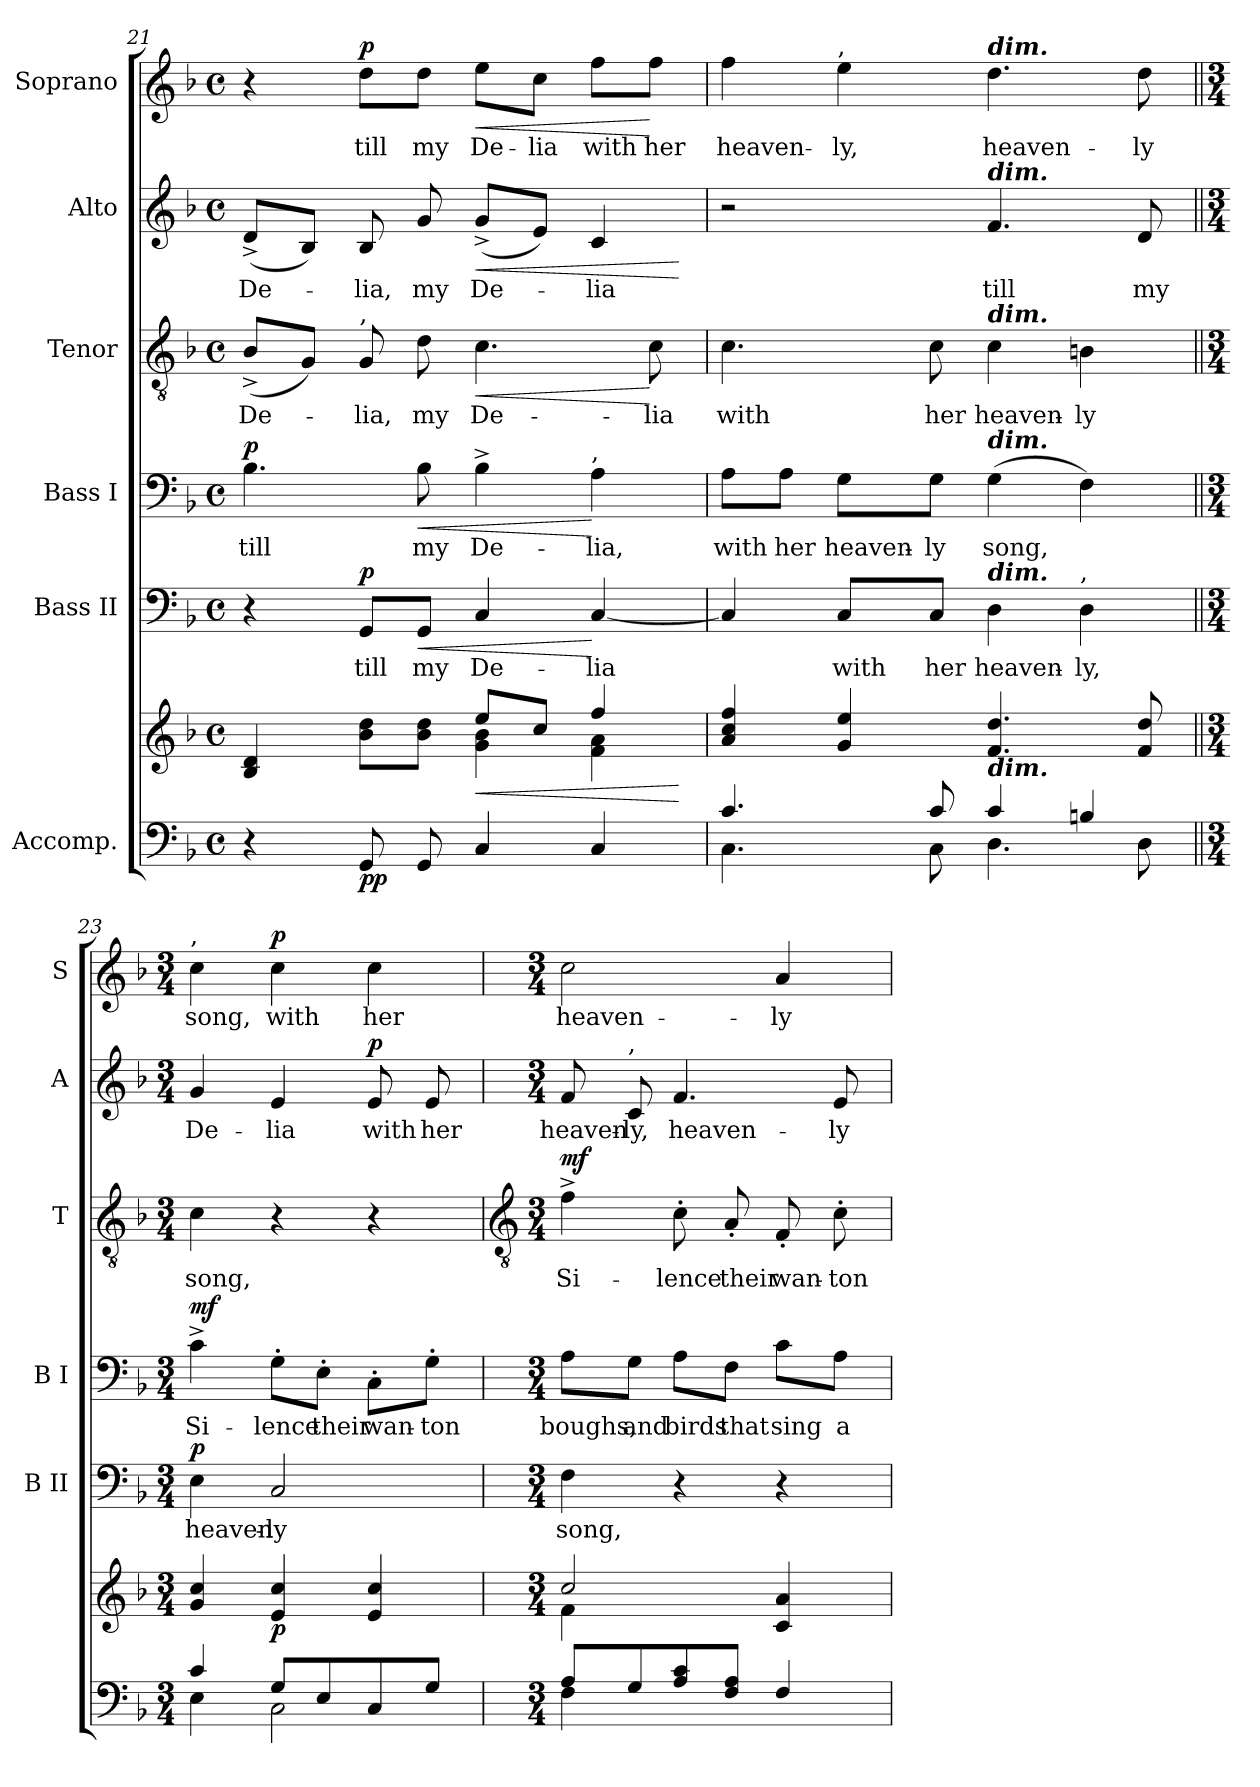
**kern	**kern	**dynam	**kern	**text	**dynam	**kern	**text	**dynam	**kern	**text	**dynam	**kern	**text	**dynam	**kern	**text	**dynam
*part6	*part6	*part6	*part5	*part5	*part5	*part4	*part4	*part4	*part3	*part3	*part3	*part2	*part2	*part2	*part1	*part1	*part1
*staff7	*staff6	*staff6/7	*staff5	*staff5	*staff5	*staff4	*staff4	*staff4	*staff3	*staff3	*staff3	*staff2	*staff2	*staff2	*staff1	*staff1	*staff1
*I"Accomp.	*	*	*I"Bass II	*	*	*I"Bass I	*	*	*I"Tenor	*	*	*I"Alto	*	*	*I"Soprano	*	*
*	*	*	*I'B II	*	*	*I'B I	*	*	*I'T	*	*	*I'A	*	*	*I'S	*	*
!!LO:LB:g=z
*clefF4	*clefG2	*	*clefF4	*	*	*clefF4	*	*	*clefGv2	*	*	*clefG2	*	*	*clefG2	*	*
*k[b-]	*k[b-]	*	*k[b-]	*	*	*k[b-]	*	*	*k[b-]	*	*	*k[b-]	*	*	*k[b-]	*	*
*F:	*F:	*	*F:	*	*	*F:	*	*	*F:	*	*	*F:	*	*	*F:	*	*
*M4/4	*M4/4	*	*M4/4	*	*	*M4/4	*	*	*M4/4	*	*	*M4/4	*	*	*M4/4	*	*
*met(c)	*met(c)	*	*met(c)	*	*	*met(c)	*	*	*met(c)	*	*	*met(c)	*	*	*met(c)	*	*
=21	=21	=21	=21	=21	=21	=21	=21	=21	=21	=21	=21	=21	=21	=21	=21	=21	=21
*^	*^	*	*	*	*	*	*	*	*	*	*	*	*	*	*	*	*
!	!	!	!	!	!	!	!	!	!LO:LY:b	!LO:DY:b	!	!LO:LY:b	!	!	!LO:LY:b	!	!	!	!
4r	1ryy	4B-/ 4d/	2ryy	.	4r	.	.	4.B-	till	p	(<8B-^L	De-	.	(<8d^L	De-	.	4r	.	.
.	.	.	.	.	.	.	.	.	.	.	8GJ)	.	.	8B-J)	.	.	.	.	.
!	!	!	!	!	!	!	!	!	!	!	!LO:TX:a:t=,	!	!	!	!	!	!	!	!
!	!	!	!	!LO:DY:b=2	!	!LO:LY:b	!	!	!	!	!	!LO:LY:b	!	!	!LO:LY:b	!	!	!LO:LY:b	!
!	!	!	!	!LO:DY:n=1:b	!	!	!LO:DY:b	!	!	!	!	!	!	!	!	!	!	!	!LO:DY:b
8GG/	.	8b-\ 8dd\L	.	p p	8GG/L	till	p	.	.	.	8G	lia,	.	8B-	lia,	.	8dd\L	till	p
!	!	!	!	!	!	!LO:LY:b	!LO:HP:b	!	!LO:LY:b	!LO:HP:b	!	!LO:LY:b	!	!	!LO:LY:b	!	!	!LO:LY:b	!
8GG/	.	8b-\ 8dd\J	.	.	8GG/J	my	<	8B-	my	<	8d	my	.	8g	my	.	8dd\J	my	.
!	!	!	!	!LO:HP:b	!	!LO:LY:b	!	!	!LO:LY:b	!	!	!LO:LY:b	!LO:HP:b	!	!LO:LY:b	!LO:HP:b	!	!LO:LY:b	!LO:HP:b
4C/	.	8ee/L	4g\ 4b-\	<	4C	De-	.	4B-^	De-	.	4.c	De-	<	(<8g^L	De-	<	8ee\L	De-	<
!	!	!	!	!	!	!	!	!	!	!	!	!	!	!	!	!	!	!LO:LY:b	!
.	.	8cc/J	.	.	.	.	.	.	.	.	.	.	.	8eJ)	.	.	8cc\J	-lia	.
!	!	!	!	!	!	!	!	!LO:TX:a:t=,	!	!	!	!	!	!	!	!	!	!	!
!	!	!	!	!	!	!LO:LY:b	!	!	!LO:LY:b	!	!	!	!	!	!LO:LY:b	!	!	!LO:LY:b	!
4C/	.	4ff/	4f\ 4a\	.	[4C	-lia	[	4A	-lia,	[	.	.	.	4c	lia	.	8ff\L	with	.
!	!	!	!	!	!	!	!	!	!	!	!	!LO:LY:b	!	!	!	!	!	!LO:LY:b	!
.	.	.	.	.	.	.	.	.	.	.	8c	-lia	[	.	.	.	8ff\J	her	[
*v	*v	*	*	*	*	*	*	*	*	*	*	*	*	*	*	*	*	*	*
*	*v	*v	*	*	*	*	*	*	*	*	*	*	*	*	*	*	*	*
.	.	[	.	.	.	.	.	.	.	.	.	.	.	[	.	.	.
=22	=22	=22	=22	=22	=22	=22	=22	=22	=22	=22	=22	=22	=22	=22	=22	=22	=22
*^	*^	*	*	*	*	*	*	*	*	*	*	*	*	*	*	*	*
!	!	!	!	!	!	!	!	!	!LO:LY:b	!	!	!LO:LY:b	!	!	!	!	!	!LO:LY:b	!
4.c/	4.C\	4a/ 4cc/ 4ff/	1ryy	.	4C]	.	.	8A\L	with	.	4.c	with	.	2r	.	.	4ff	heaven-	.
!	!	!	!	!	!	!	!	!	!LO:LY:b	!	!	!	!	!	!	!	!	!	!
.	.	.	.	.	.	.	.	8A\J	her	.	.	.	.	.	.	.	.	.	.
!	!	!	!	!	!	!	!	!	!	!	!	!	!	!	!	!	!LO:TX:a:t=,	!	!
!	!	!	!	!	!	!LO:LY:b	!	!	!LO:LY:b	!	!	!	!	!	!	!	!	!LO:LY:b	!
.	.	4g/ 4ee/	.	.	8C/L	with	.	8G\L	heaven-	.	.	.	.	.	.	.	4ee	-ly,	.
!	!	!	!	!	!	!LO:LY:b	!	!	!LO:LY:b	!	!	!LO:LY:b	!	!	!	!	!	!	!
8c/	8C\	.	.	.	8C/J	her	.	8G\J	-ly	.	8c	her	.	.	.	.	.	.	.
!	!	!	!	!	!	!	!	!	!	!	!	!	!	!	!	!	!LO:TX:a:Bi:t=dim.	!	!
!	!	!	!	!	!	!	!	!	!	!	!	!	!	!LO:TX:a:Bi:t=dim.	!	!	!	!	!
!	!	!	!	!	!	!	!	!	!	!	!LO:TX:a:Bi:t=dim.	!	!	!	!	!	!	!	!
!	!	!	!	!	!	!	!	!LO:TX:a:Bi:t=dim.	!	!	!	!	!	!	!	!	!	!	!
!	!	!	!	!	!LO:TX:a:Bi:t=dim.	!	!	!	!	!	!	!	!	!	!	!	!	!	!
!	!	!LO:TX:b:Bi:t=dim.	!	!	!	!	!	!	!	!	!	!	!	!	!	!	!	!	!
!	!	!	!	!	!	!LO:LY:b	!	!	!LO:LY:b	!	!	!LO:LY:b	!	!	!LO:LY:b	!	!	!LO:LY:b	!
4c/	4.D\	4.f/ 4.dd/	.	.	4D	heaven-	.	(>4G	song,	.	4c	heaven-	.	4.f	till	.	4.dd	heaven-	.
!	!	!	!	!	!LO:TX:a:t=,	!	!	!	!	!	!	!	!	!	!	!	!	!	!
!	!	!	!	!	!	!LO:LY:b	!	!	!	!	!	!LO:LY:b	!	!	!	!	!	!	!
4Bn/	.	.	.	.	4D	-ly,	.	4F)	.	.	4Bn	-ly	.	.	.	.	.	.	.
!	!	!	!	!	!	!	!	!	!	!	!	!	!	!	!LO:LY:b	!	!	!LO:LY:b	!
.	8D\	8f/ 8dd/	.	.	.	.	.	.	.	.	.	.	.	8d	my	.	8dd	-ly	.
=23||	=23||	=23||	=23||	=23||	=23||	=23||	=23||	=23||	=23||	=23||	=23||	=23||	=23||	=23||	=23||	=23||	=23||	=23||	=23||
*M3/4	*	*M3/4	*	*	*M3/4	*	*	*M3/4	*	*	*M3/4	*	*	*M3/4	*	*	*M3/4	*	*
!	!	!	!	!	!	!	!	!	!	!	!	!	!	!	!	!	!LO:TX:a:t=,	!	!
!	!	!	!	!	!	!LO:LY:b	!LO:DY:b	!	!LO:LY:b	!LO:DY:b	!	!LO:LY:b	!	!	!LO:LY:b	!	!	!LO:LY:b	!
4c/	4E\	4g/ 4cc/	2ryy	.	4E	heaven-	p	4c^	Si-	mf	4c	song,	.	4g	De-	.	4cc	song,	.
!	!	!	!	!LO:DY:b	!	!LO:LY:b	!	!	!LO:LY:b	!	!	!	!	!	!LO:LY:b	!	!	!LO:LY:b	!LO:DY:b
8G/L	2C\	4e/ 4cc/	.	p	2C	-ly	.	8G'\L	-lence	.	4r	.	.	4e	-lia	.	4cc	with	p
!	!	!	!	!	!	!	!	!	!LO:LY:b	!	!	!	!	!	!	!	!	!	!
8E/	.	.	.	.	.	.	.	8E'\J	their	.	.	.	.	.	.	.	.	.	.
!	!	!	!	!	!	!	!	!	!LO:LY:b	!	!	!	!	!	!LO:LY:b	!LO:DY:b	!	!LO:LY:b	!
8C/	.	4e/ 4cc/	16.ryy	.	.	.	.	8C'\L	wan-	.	4r	.	.	8e	with	p	4cc	her	.
.	.	.	8ryy	.	.	.	.	.	.	.	.	.	.	.	.	.	.	.	.
!	!	!	!	!	!	!	!	!	!LO:LY:b	!	!	!	!	!	!LO:LY:b	!	!	!	!
8G/J	.	.	.	.	.	.	.	8G'\J	-ton	.	.	.	.	8e	her	.	.	.	.
.	.	.	32ryy	.	.	.	.	.	.	.	.	.	.	.	.	.	.	.	.
!!LO:LB:g=z
=24	=24	=24	=24	=24	=24	=24	=24	=24	=24	=24	=24	=24	=24	=24	=24	=24	=24	=24	=24
*	*	*	*	*	*	*	*	*	*	*	*clefGv2	*	*	*	*	*	*	*	*
*M3/4	*	*M3/4	*	*	*M3/4	*	*	*M3/4	*	*	*M3/4	*	*	*M3/4	*	*	*M3/4	*	*
!	!	!	!	!	!	!LO:LY:b	!	!	!LO:LY:b	!	!	!LO:LY:b	!LO:DY:b	!	!LO:LY:b	!	!	!LO:LY:b	!
8A/L	4F\	2cc/	4f\	.	4F	song,	.	8A\L	boughs,	.	4f^	Si-	mf	8f	heaven-	.	2cc	heaven-	.
!	!	!	!	!	!	!	!	!	!	!	!	!	!	!LO:TX:a:t=,	!	!	!	!	!
!	!	!	!	!	!	!	!	!	!LO:LY:b	!	!	!	!	!	!LO:LY:b	!	!	!	!
8G/	.	.	.	.	.	.	.	8G\J	and	.	.	.	.	8c	-ly,	.	.	.	.
!	!	!	!	!	!	!	!	!	!LO:LY:b	!	!	!LO:LY:b	!	!	!LO:LY:b	!	!	!	!
8A/ 8c/	4ryy	.	4ryy	.	4r	.	.	8A\L	birds	.	8c'	-lence	.	4.f	heaven-	.	.	.	.
!	!	!	!	!	!	!	!	!	!LO:LY:b	!	!	!LO:LY:b	!	!	!	!	!	!	!
8F/ 8A/J	.	.	.	.	.	.	.	8F\J	that	.	8A'	their	.	.	.	.	.	.	.
!	!	!	!	!	!	!	!	!	!LO:LY:b	!	!	!LO:LY:b	!	!	!	!	!	!LO:LY:b	!
4F/	16.ryy	4c/ 4a/	16.ryy	.	4r	.	.	8c\L	sing	.	8F'	wan-	.	.	.	.	4a	-ly	.
.	8ryy	.	8ryy	.	.	.	.	.	.	.	.	.	.	.	.	.	.	.	.
!	!	!	!	!	!	!	!	!	!LO:LY:b	!	!	!LO:LY:b	!	!	!LO:LY:b	!	!	!	!
.	.	.	.	.	.	.	.	8A\J	a-	.	8c'	-ton	.	8e	-ly	.	.	.	.
.	32ryy	.	32ryy	.	.	.	.	.	.	.	.	.	.	.	.	.	.	.	.
*v	*v	*	*	*	*	*	*	*	*	*	*	*	*	*	*	*	*	*	*
*	*v	*v	*	*	*	*	*	*	*	*	*	*	*	*	*	*	*	*
=	=	=	=	=	=	=	=	=	=	=	=	=	=	=	=	=	=
*-	*-	*-	*-	*-	*-	*-	*-	*-	*-	*-	*-	*-	*-	*-	*-	*-	*-
